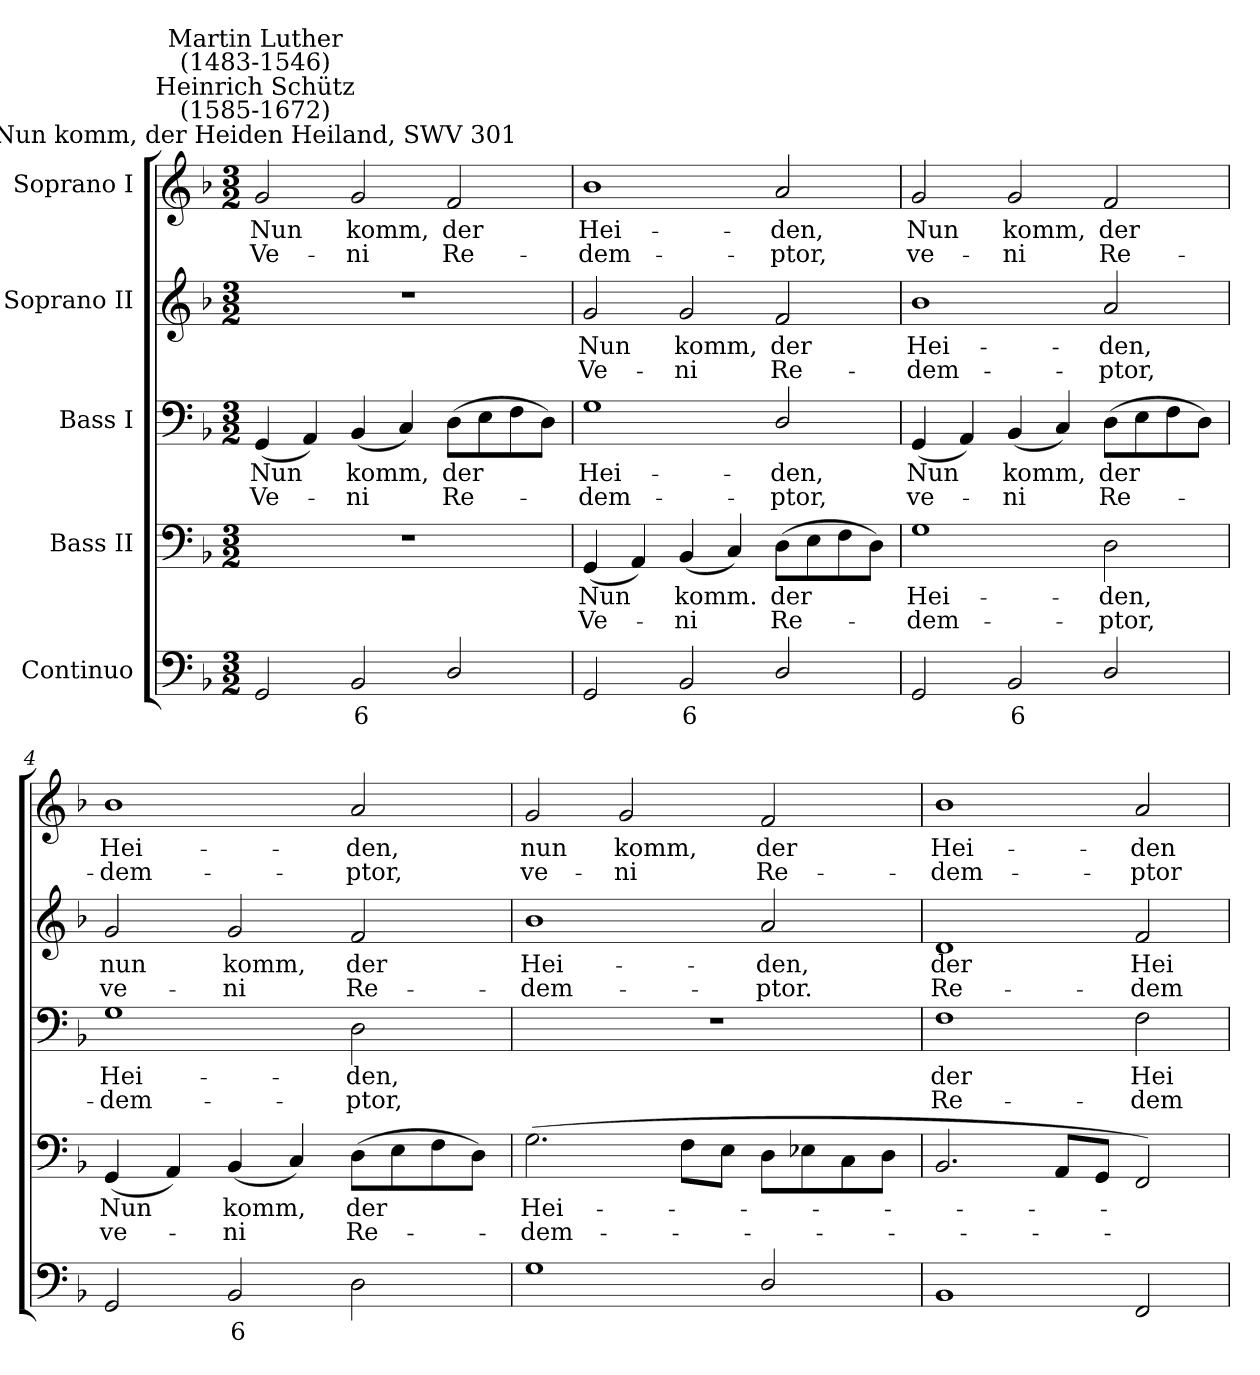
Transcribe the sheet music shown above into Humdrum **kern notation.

**kern	**text	**kern	**text	**text	**kern	**text	**text	**kern	**text	**text	**kern	**text	**text
*part5	*part5	*part4	*part4	*part4	*part3	*part3	*part3	*part2	*part2	*part2	*part1	*part1	*part1
*staff5	*staff5	*staff4	*staff4	*staff4	*staff3	*staff3	*staff3	*staff2	*staff2	*staff2	*staff1	*staff1	*staff1
*I"Continuo	*	*I"Bass II	*	*	*I"Bass I	*	*	*I"Soprano II	*	*	*I"Soprano I	*	*
*clefF4	*	*clefF4	*	*	*clefF4	*	*	*clefG2	*	*	*clefG2	*	*
*k[b-]	*	*k[b-]	*	*	*k[b-]	*	*	*k[b-]	*	*	*k[b-]	*	*
*F:	*	*F:	*	*	*F:	*	*	*F:	*	*	*F:	*	*
*M3/2	*	*M3/2	*	*	*M3/2	*	*	*M3/2	*	*	*M3/2	*	*
=1	=1	=1	=1	=1	=1	=1	=1	=1	=1	=1	=1	=1	=1
!	!	!	!	!	!	!	!	!	!	!	!LO:TX:a:cj:t=Nun komm, der Heiden Heiland, SWV 301	!	!
!	!	!	!	!	!	!	!	!	!	!	!LO:TX:a:cj:t=Heinrich Schütz\n(1585-1672)	!	!
!	!	!	!	!	!	!	!	!	!	!	!LO:TX:a:cj:t=Martin Luther\n(1483-1546)	!	!
!	!	!LO:N:vis=1	!	!	!	!LO:LY:b	!LO:LY:b	!LO:N:vis=1	!	!	!	!LO:LY:b	!LO:LY:b
2GG	.	1.r	.	.	(<4GG	Nun	Ve-	1.r	.	.	2g	Nun	Ve-
.	.	.	.	.	4AA)	.	.	.	.	.	.	.	.
!	!LO:LY:b	!	!	!	!	!LO:LY:b	!LO:LY:b	!	!	!	!	!LO:LY:b	!LO:LY:b
2BB-	6	.	.	.	(<4BB-	komm,	ni	.	.	.	2g	-komm,	ni
.	.	.	.	.	4C)	.	.	.	.	.	.	.	.
!	!	!	!	!	!	!LO:LY:b	!LO:LY:b	!	!	!	!	!LO:LY:b	!LO:LY:b
2D/	.	.	.	.	(>8DL	der	Re-	.	.	.	2f	der	Re-
.	.	.	.	.	8E	.	.	.	.	.	.	.	.
.	.	.	.	.	8F	.	.	.	.	.	.	.	.
.	.	.	.	.	8DJ)	.	.	.	.	.	.	.	.
=2	=2	=2	=2	=2	=2	=2	=2	=2	=2	=2	=2	=2	=2
!	!	!	!LO:LY:b	!LO:LY:b	!	!LO:LY:b	!LO:LY:b	!	!LO:LY:b	!LO:LY:b	!	!LO:LY:b	!LO:LY:b
2GG	.	(<4GG	Nun	Ve-	1G	Hei-	-dem-	2g	Nun	Ve-	1b-	-Hei-	-dem-
.	.	4AA)	.	.	.	.	.	.	.	.	.	.	.
!	!LO:LY:b	!	!LO:LY:b	!LO:LY:b	!	!	!	!	!LO:LY:b	!LO:LY:b	!	!	!
2BB-	6	(<4BB-	komm.	ni	.	.	.	2g	-komm,	ni	.	.	.
.	.	4C)	.	.	.	.	.	.	.	.	.	.	.
!	!	!	!LO:LY:b	!LO:LY:b	!	!LO:LY:b	!LO:LY:b	!	!LO:LY:b	!LO:LY:b	!	!LO:LY:b	!LO:LY:b
2D/	.	(>8DL	der	Re-	2D/	-den,	ptor,	2f	der	Re-	2a	-den,	ptor,
.	.	8E	.	.	.	.	.	.	.	.	.	.	.
.	.	8F	.	.	.	.	.	.	.	.	.	.	.
.	.	8DJ)	.	.	.	.	.	.	.	.	.	.	.
=3	=3	=3	=3	=3	=3	=3	=3	=3	=3	=3	=3	=3	=3
!	!	!	!LO:LY:b	!LO:LY:b	!	!LO:LY:b	!LO:LY:b	!	!LO:LY:b	!LO:LY:b	!	!LO:LY:b	!LO:LY:b
2GG	.	1G	Hei-	-dem-	(<4GG	Nun	ve-	1b-	-Hei-	-dem-	2g	Nun	ve-
.	.	.	.	.	4AA)	.	.	.	.	.	.	.	.
!	!LO:LY:b	!	!	!	!	!LO:LY:b	!LO:LY:b	!	!	!	!	!LO:LY:b	!LO:LY:b
2BB-	6	.	.	.	(<4BB-	komm,	ni	.	.	.	2g	-komm,	ni
.	.	.	.	.	4C)	.	.	.	.	.	.	.	.
!	!	!	!LO:LY:b	!LO:LY:b	!	!LO:LY:b	!LO:LY:b	!	!LO:LY:b	!LO:LY:b	!	!LO:LY:b	!LO:LY:b
2D/	.	2D	-den,	ptor,	(>8DL	der	Re-	2a	-den,	ptor,	2f	der	Re-
.	.	.	.	.	8E	.	.	.	.	.	.	.	.
.	.	.	.	.	8F	.	.	.	.	.	.	.	.
.	.	.	.	.	8DJ)	.	.	.	.	.	.	.	.
!!LO:LB:g=z
=4	=4	=4	=4	=4	=4	=4	=4	=4	=4	=4	=4	=4	=4
!	!	!	!LO:LY:b	!LO:LY:b	!	!LO:LY:b	!LO:LY:b	!	!LO:LY:b	!LO:LY:b	!	!LO:LY:b	!LO:LY:b
2GG	.	(<4GG	Nun	ve-	1G	Hei-	-dem-	2g	nun	ve-	1b-	-Hei-	-dem-
.	.	4AA)	.	.	.	.	.	.	.	.	.	.	.
!	!LO:LY:b	!	!LO:LY:b	!LO:LY:b	!	!	!	!	!LO:LY:b	!LO:LY:b	!	!	!
2BB-	6	(<4BB-	komm,	ni	.	.	.	2g	-komm,	ni	.	.	.
.	.	4C)	.	.	.	.	.	.	.	.	.	.	.
!	!	!	!LO:LY:b	!LO:LY:b	!	!LO:LY:b	!LO:LY:b	!	!LO:LY:b	!LO:LY:b	!	!LO:LY:b	!LO:LY:b
2D	.	(>8DL	der	Re-	2D	-den,	ptor,	2f	der	Re-	2a	-den,	ptor,
.	.	8E	.	.	.	.	.	.	.	.	.	.	.
.	.	8F	.	.	.	.	.	.	.	.	.	.	.
.	.	8DJ)	.	.	.	.	.	.	.	.	.	.	.
=5	=5	=5	=5	=5	=5	=5	=5	=5	=5	=5	=5	=5	=5
!	!	!	!LO:LY:b	!LO:LY:b	!LO:N:vis=1	!	!	!	!LO:LY:b	!LO:LY:b	!	!LO:LY:b	!LO:LY:b
1G	.	(<2.G	Hei-	dem-	1.r	.	.	1b-	-Hei-	-dem-	2g	nun	ve-
!	!	!	!	!	!	!	!	!	!	!	!	!LO:LY:b	!LO:LY:b
.	.	.	.	.	.	.	.	.	.	.	2g	-komm,	ni
.	.	8FL	.	.	.	.	.	.	.	.	.	.	.
.	.	8EJ	.	.	.	.	.	.	.	.	.	.	.
!	!	!	!	!	!	!	!	!	!LO:LY:b	!LO:LY:b	!	!LO:LY:b	!LO:LY:b
2D/	.	8DL	.	.	.	.	.	2a	-den,	ptor.	2f	der	Re-
.	.	8E-X	.	.	.	.	.	.	.	.	.	.	.
.	.	8C	.	.	.	.	.	.	.	.	.	.	.
.	.	8DJ	.	.	.	.	.	.	.	.	.	.	.
=6	=6	=6	=6	=6	=6	=6	=6	=6	=6	=6	=6	=6	=6
!	!	!	!	!	!	!LO:LY:b	!LO:LY:b	!	!LO:LY:b	!LO:LY:b	!	!LO:LY:b	!LO:LY:b
1BB-	.	2.BB-	.	.	1F	der	Re-	1d	der	Re-	1b-	-Hei-	-dem-
.	.	8AAL	.	.	.	.	.	.	.	.	.	.	.
.	.	8GGJ	.	.	.	.	.	.	.	.	.	.	.
!	!	!	!	!	!	!LO:LY:b	!LO:LY:b	!	!LO:LY:b	!LO:LY:b	!	!LO:LY:b	!LO:LY:b
2FF	.	2FF)	.	.	2F	-Hei-	-dem-	2f	-Hei-	-dem-	2a	-den	ptor
=	=	=	=	=	=	=	=	=	=	=	=	=	=
*-	*-	*-	*-	*-	*-	*-	*-	*-	*-	*-	*-	*-	*-
